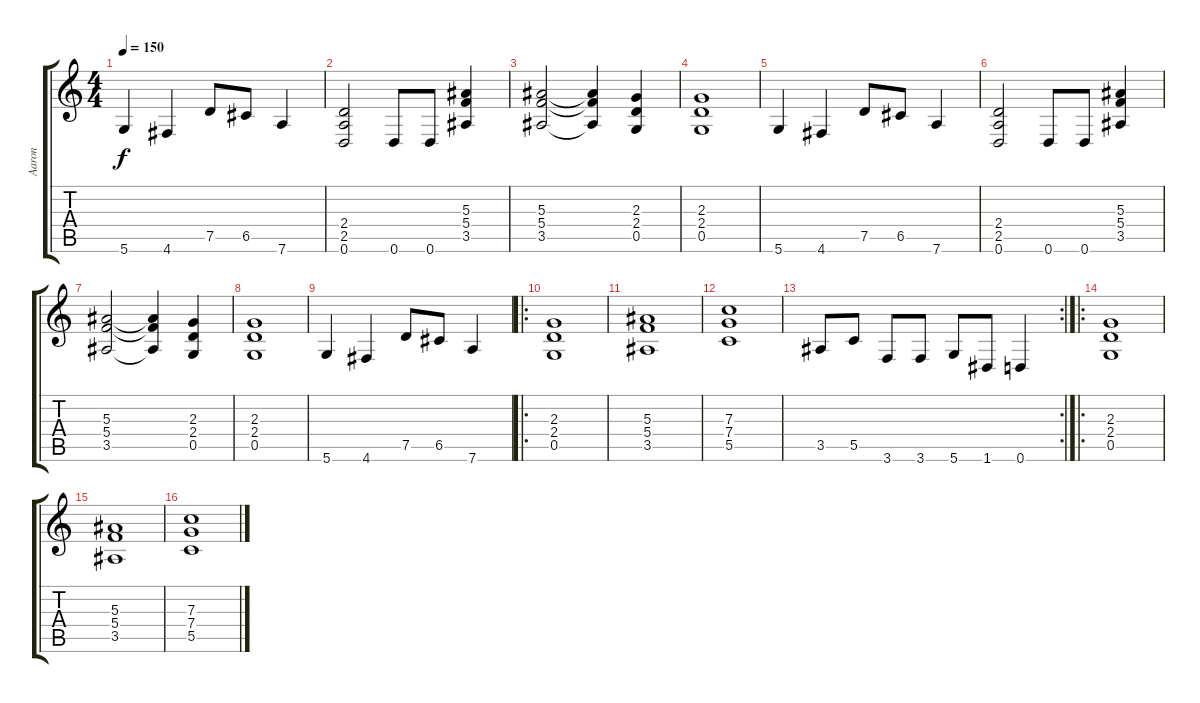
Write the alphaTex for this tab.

\track ("Aaron" "Aaron") {instrument distortionguitar}
\staff {score tabs}
\tuning (D4 A3 F3 C3 G2 D2) {hide}
\ts (4 4)
\tempo 150
\clef g2
\ks c
5.6.4{dy f} 4.6.4 7.5.8 6.5.8 7.6.4 |
(2.4 2.5 0.6).2 0.6.8 0.6.8 (5.3 5.4 3.5).4 |
(5.3 5.4 3.5).2 (5.3{t} 5.4{t} 3.5{t}).4 (2.3 2.4 0.5).4 |
(2.3 2.4 0.5).1 |
5.6.4 4.6.4 7.5.8 6.5.8 7.6.4 |
(2.4 2.5 0.6).2 0.6.8 0.6.8 (5.3 5.4 3.5).4 |
(5.3 5.4 3.5).2 (5.3{t} 5.4{t} 3.5{t}).4 (2.3 2.4 0.5).4 |
(2.3 2.4 0.5).1 |
5.6.4 4.6.4 7.5.8 6.5.8 7.6.4 |
\ro
(2.3 2.4 0.5).1 |
(5.3 5.4 3.5).1 |
(7.3 7.4 5.5).1 |
\rc 2
3.5.8 5.5.8 3.6.8 3.6.8 5.6.8 1.6.8 0.6.4 |
\ro
(2.3 2.4 0.5).1 |
(5.3 5.4 3.5).1 |
(7.3 7.4 5.5).1
